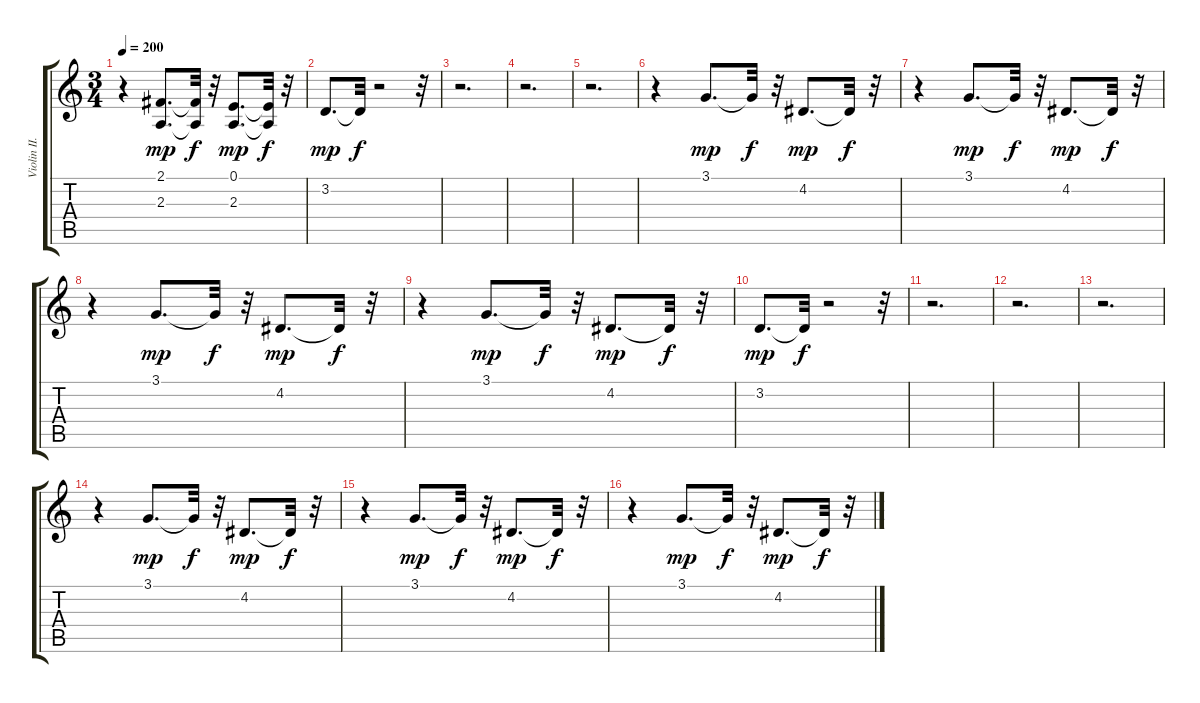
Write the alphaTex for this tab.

\track ("Violin II." "Violin II.") {instrument stringensemble2}
\staff {score tabs}
\tuning (E4 B3 G3 D3 A2 E2) {hide}
\ts (3 4)
\tempo 200
\clef g2
\ks c
r.4{dy f} (2.1 2.3).8{d dy mp} (2.1{t} 2.3{t}).32{dy f} r.32 (0.1 2.3).8{d dy mp} (0.1{t} 2.3{t}).32{dy f} r.32 |
3.2.8{d dy mp} 3.2{t}.32{dy f} r.2 r.32 |
r.2{d} |
r.2{d} |
r.2{d} |
r.4 3.1.8{d dy mp} 3.1{t}.32{dy f} r.32 4.2.8{d dy mp} 4.2{t}.32{dy f} r.32 |
r.4 3.1.8{d dy mp} 3.1{t}.32{dy f} r.32 4.2.8{d dy mp} 4.2{t}.32{dy f} r.32 |
r.4 3.1.8{d dy mp} 3.1{t}.32{dy f} r.32 4.2.8{d dy mp} 4.2{t}.32{dy f} r.32 |
r.4 3.1.8{d dy mp} 3.1{t}.32{dy f} r.32 4.2.8{d dy mp} 4.2{t}.32{dy f} r.32 |
3.2.8{d dy mp} 3.2{t}.32{dy f} r.2 r.32 |
r.2{d} |
r.2{d} |
r.2{d} |
r.4 3.1.8{d dy mp} 3.1{t}.32{dy f} r.32 4.2.8{d dy mp} 4.2{t}.32{dy f} r.32 |
r.4 3.1.8{d dy mp} 3.1{t}.32{dy f} r.32 4.2.8{d dy mp} 4.2{t}.32{dy f} r.32 |
r.4 3.1.8{d dy mp} 3.1{t}.32{dy f} r.32 4.2.8{d dy mp} 4.2{t}.32{dy f} r.32
